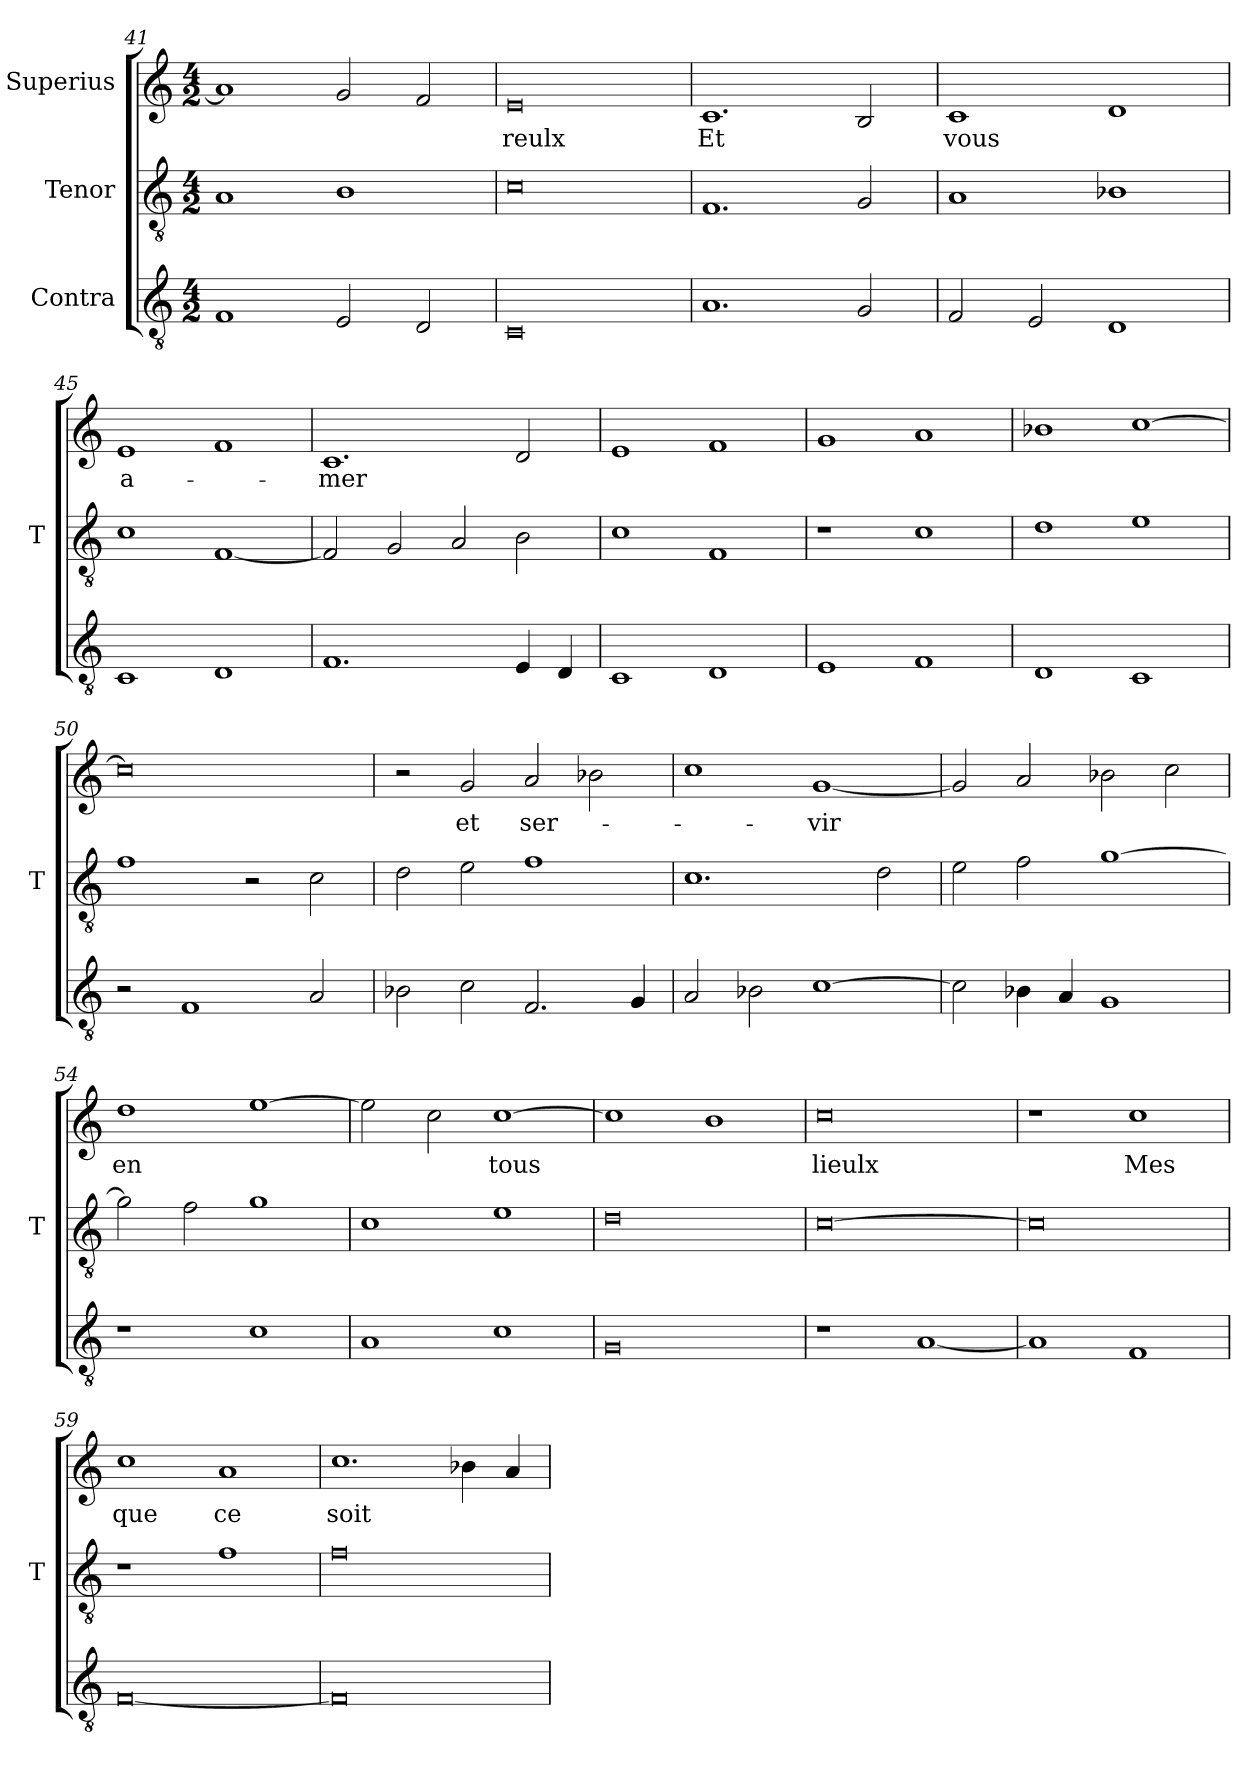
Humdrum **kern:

**kern	**kern	**kern	**text
*part3	*part2	*part1	*part1
*staff3	*staff2	*staff1	*staff1
*I"Contra	*I"Tenor	*I"Superius	*
*	*I'T	*	*
*clefGv2	*clefGv2	*clefG2	*
*M4/2	*M4/2	*M4/2	*
=41	=41	=41	=41
1F	1A	1a]	.
2E	1B	2g	.
2D	.	2f	.
=42	=42	=42	=42
0C	0c	0e	-reulx
=43	=43	=43	=43
1.A	1.F	1.c	-Et
2G	2G	2B	.
=44	=44	=44	=44
2F	1A	1c	-vous
2E	.	.	.
1D	1B-X	1d	.
=45	=45	=45	=45
1C	1c	1e	a-
1D	[1F	1f	.
=46	=46	=46	=46
1.F	2F]	1.c	-mer
.	2G	.	.
.	2A	.	.
4E	2B	2d	.
4D	.	.	.
=47	=47	=47	=47
1C	1c	1e	.
1D	1F	1f	.
=48	=48	=48	=48
1E	1r	1g	.
1F	1c	1a	.
=49	=49	=49	=49
1D	1d	1b-X	.
1C	1e	[1cc	.
=50	=50	=50	=50
2r	1f	0cc]	.
1F	.	.	.
.	2r	.	.
2A	2c	.	.
=51	=51	=51	=51
2B-X	2d	2r	.
2c	2e	2g	-et
2.F	1f	2a	ser-
.	.	2b-X	.
4G	.	.	.
=52	=52	=52	=52
2A	1.c	1cc	.
2B-X	.	.	.
[1c	.	[1g	-vir
.	2d	.	.
=53	=53	=53	=53
2c]	2e	2g]	.
4B-X	2f	2a	.
4A	.	.	.
1G	[1g	2b-X	.
.	.	2cc	.
=54	=54	=54	=54
1r	2g]	1dd	-en
.	2f	.	.
1c	1g	[1ee	.
=55	=55	=55	=55
1A	1c	2ee]	.
.	.	2cc	.
1c	1e	[1cc	-tous
=56	=56	=56	=56
0G	0d	1cc]	.
.	.	1b	.
=57	=57	=57	=57
1r	[0c	0cc	-lieulx
[1A	.	.	.
=58	=58	=58	=58
1A]	0c]	1r	.
1F	.	1cc	-Mes
=59	=59	=59	=59
[0F	1r	1cc	-que
.	1f	1a	-ce
=60	=60	=60	=60
0F]	0f	1.cc	-soit
.	.	4b-X	.
.	.	4a	.
=	=	=	=
*-	*-	*-	*-
